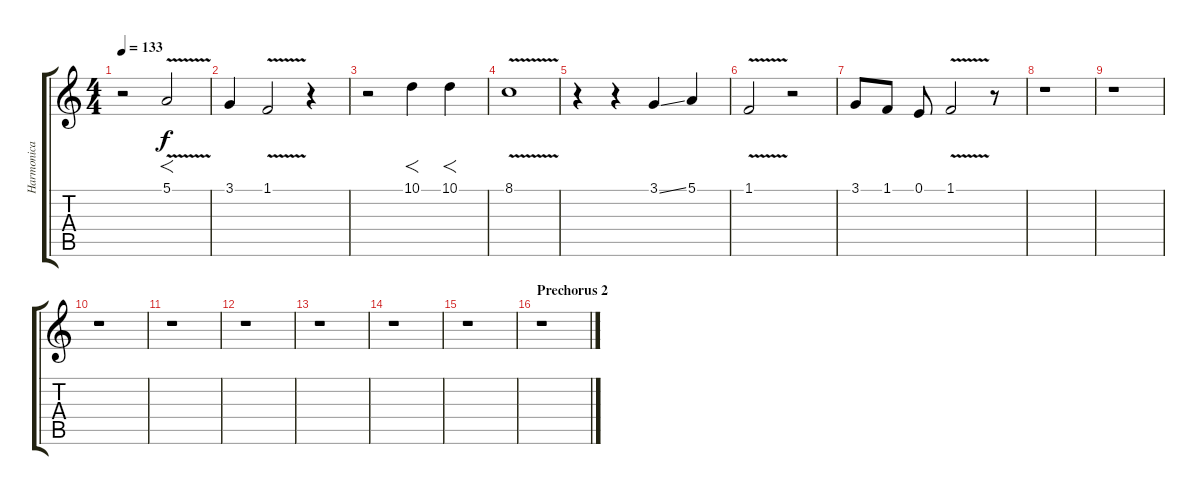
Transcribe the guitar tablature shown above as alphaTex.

\track ("Harmonica" "Harmonica") {instrument harmonica}
\staff {score tabs}
\tuning (E4 B3 G3 D3 A2 E2) {hide}
\ts (4 4)
\tempo 133
\clef g2
\ks c
r.2{dy f} 5.1{v}.2{f} |
3.1.4 1.1{v}.2 r.4 |
r.2 10.1.4{f} 10.1.4{f} |
8.1{v}.1 |
r.4 r.4 3.1{ss}.4 5.1.4 |
1.1{v}.2 r.2 |
3.1.8 1.1.8 0.1.8 1.1{v}.2 r.8 |
r.1 |
r.1 |
r.1 |
r.1 |
r.1 |
r.1 |
r.1 |
r.1 |
\section ("" "Prechorus 2")
r.1
